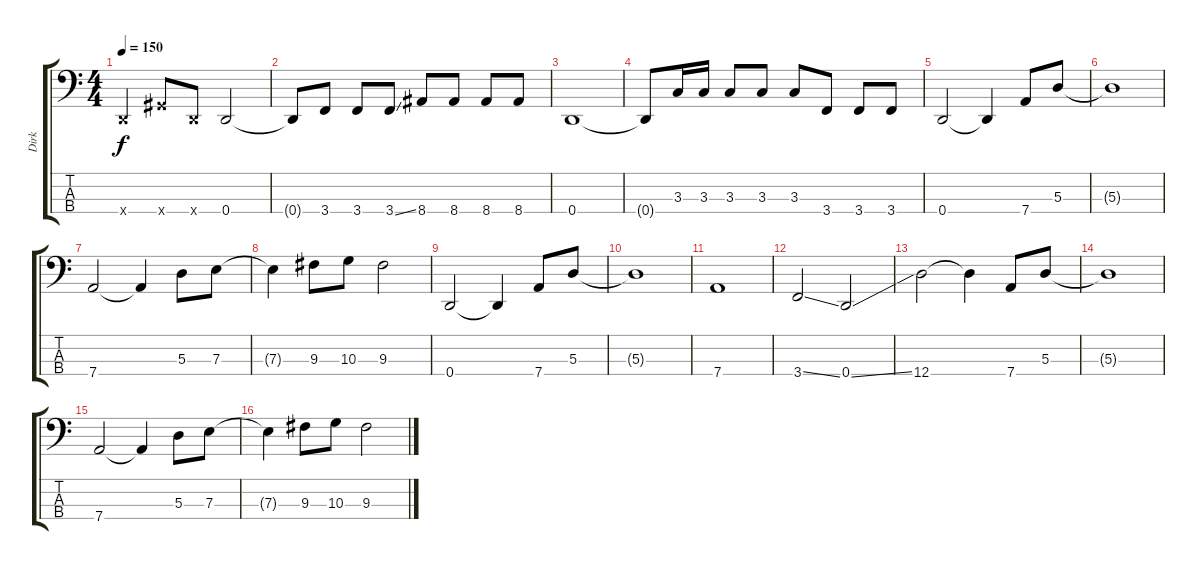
\track ("Dirk" "Dirk") {instrument electricbassfinger}
\staff {score tabs}
\tuning (G2 D2 A1 D1) {hide}
\ts (4 4)
\tempo 150
\clef f4
\ks c
0.4{x}.4{dy f} 6.4{x}.8 0.4{x}.8 0.4.2 |
0.4{t}.8 3.4.8 3.4.8 3.4{ss}.8 8.4.8 8.4.8 8.4.8 8.4.8 |
0.4.1 |
0.4{t}.8 3.3.16 3.3.16 3.3.8 3.3.8 3.3.8 3.4.8 3.4.8 3.4.8 |
0.4.2 0.4{t}.4 7.4.8 5.3.8 |
5.3{t}.1 |
7.4.2 7.4{t}.4 5.3.8 7.3.8 |
7.3{t}.4 9.3.8 10.3.8 9.3.2 |
0.4.2 0.4{t}.4 7.4.8 5.3.8 |
5.3{t}.1 |
7.4.1 |
3.4{ss}.2 0.4{ss}.2 |
12.4.2 12.4{t}.4 7.4.8 5.3.8 |
5.3{t}.1 |
7.4.2 7.4{t}.4 5.3.8 7.3.8 |
7.3{t}.4 9.3.8 10.3.8 9.3.2
